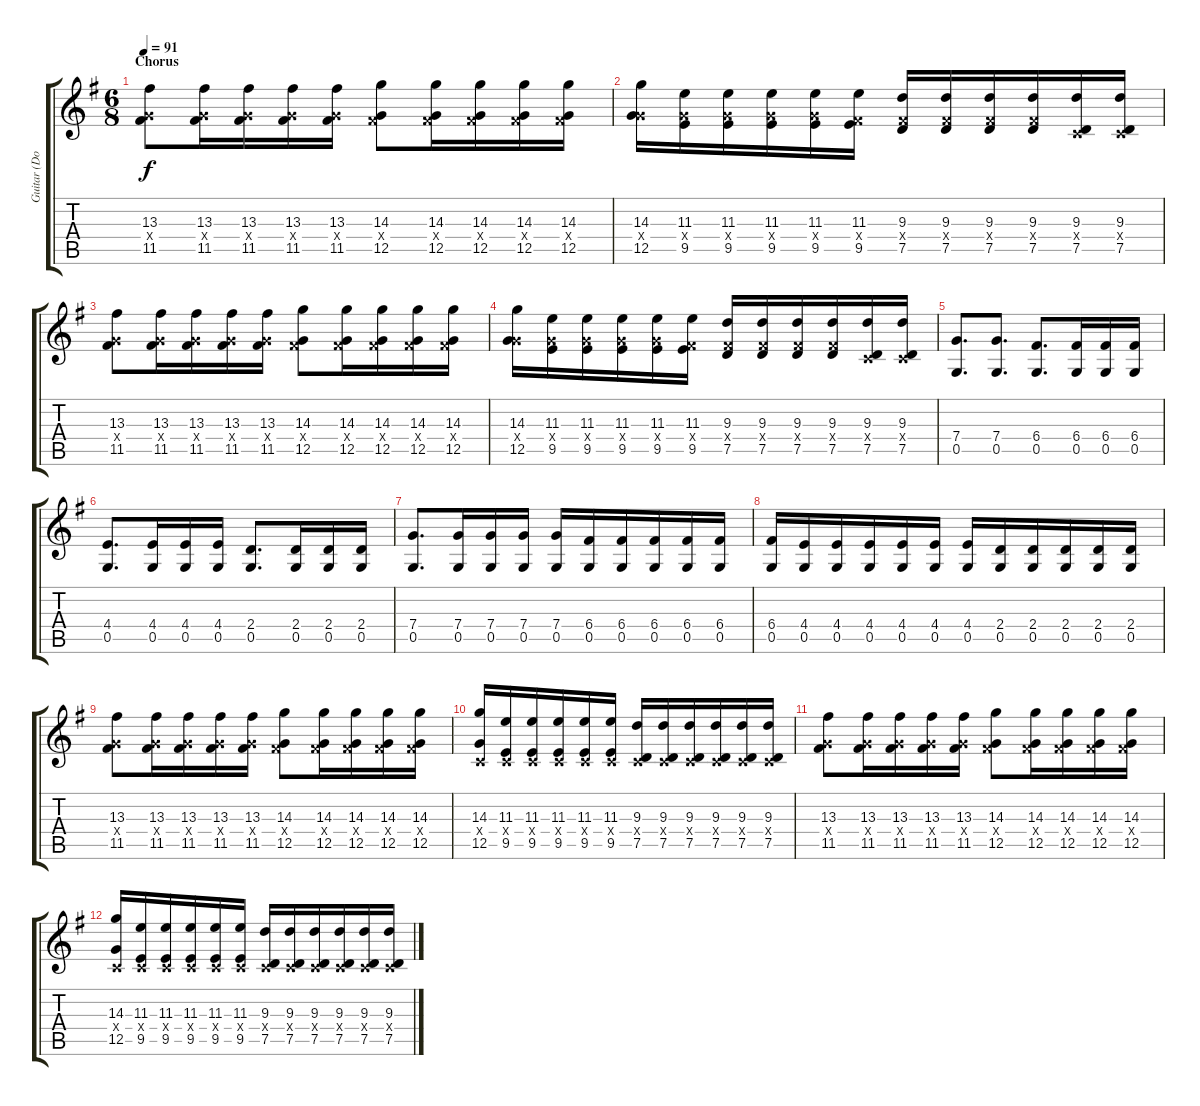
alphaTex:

\track ("Guitar (Doubled For Volume)" "Guitar (Do") {instrument overdrivenguitar}
\staff {score tabs}
\tuning (D4 A3 F3 C3 G2 C2) {hide}
\ts (6 8)
\section ("" "Chorus")
\tempo 91
\clef g2
\ks eminor
(13.3 7.4{x} 11.5).8{dy f} (13.3 7.4{x} 11.5).16 (13.3 7.4{x} 11.5).16 (13.3 7.4{x} 11.5).16 (13.3 7.4{x} 11.5).16 (14.3 6.4{x} 12.5).8 (14.3 6.4{x} 12.5).16 (14.3 6.4{x} 12.5).16 (14.3 6.4{x} 12.5).16 (14.3 6.4{x} 12.5).16 |
(14.3 7.4{x} 12.5).16 (11.3 7.4{x} 9.5).16 (11.3 7.4{x} 9.5).16 (11.3 7.4{x} 9.5).16 (11.3 7.4{x} 9.5).16 (11.3 6.4{x} 9.5).16 (9.3 6.4{x} 7.5).16 (9.3 6.4{x} 7.5).16 (9.3 6.4{x} 7.5).16 (9.3 6.4{x} 7.5).16 (9.3 0.4{x} 7.5).16 (9.3 0.4{x} 7.5).16 |
(13.3 7.4{x} 11.5).8 (13.3 7.4{x} 11.5).16 (13.3 7.4{x} 11.5).16 (13.3 7.4{x} 11.5).16 (13.3 7.4{x} 11.5).16 (14.3 6.4{x} 12.5).8 (14.3 6.4{x} 12.5).16 (14.3 6.4{x} 12.5).16 (14.3 6.4{x} 12.5).16 (14.3 6.4{x} 12.5).16 |
(14.3 7.4{x} 12.5).16 (11.3 7.4{x} 9.5).16 (11.3 7.4{x} 9.5).16 (11.3 7.4{x} 9.5).16 (11.3 7.4{x} 9.5).16 (11.3 6.4{x} 9.5).16 (9.3 6.4{x} 7.5).16 (9.3 6.4{x} 7.5).16 (9.3 6.4{x} 7.5).16 (9.3 6.4{x} 7.5).16 (9.3 0.4{x} 7.5).16 (9.3 0.4{x} 7.5).16 |
(7.4 0.5).8{d} (7.4 0.5).8{d} (6.4 0.5).8{d} (6.4 0.5).16 (6.4 0.5).16 (6.4 0.5).16 |
(4.4 0.5).8{d} (4.4 0.5).16 (4.4 0.5).16 (4.4 0.5).16 (2.4 0.5).8{d} (2.4 0.5).16 (2.4 0.5).16 (2.4 0.5).16 |
(7.4 0.5).8{d} (7.4 0.5).16 (7.4 0.5).16 (7.4 0.5).16 (7.4 0.5).16 (6.4 0.5).16 (6.4 0.5).16 (6.4 0.5).16 (6.4 0.5).16 (6.4 0.5).16 |
(6.4 0.5).16 (4.4 0.5).16 (4.4 0.5).16 (4.4 0.5).16 (4.4 0.5).16 (4.4 0.5).16 (4.4 0.5).16 (2.4 0.5).16 (2.4 0.5).16 (2.4 0.5).16 (2.4 0.5).16 (2.4 0.5).16 |
(13.3 7.4{x} 11.5).8 (13.3 7.4{x} 11.5).16 (13.3 7.4{x} 11.5).16 (13.3 7.4{x} 11.5).16 (13.3 7.4{x} 11.5).16 (14.3 6.4{x} 12.5).8 (14.3 6.4{x} 12.5).16 (14.3 6.4{x} 12.5).16 (14.3 6.4{x} 12.5).16 (14.3 6.4{x} 12.5).16 |
(14.3 0.4{x} 12.5).16 (11.3 0.4{x} 9.5).16 (11.3 0.4{x} 9.5).16 (11.3 0.4{x} 9.5).16 (11.3 0.4{x} 9.5).16 (11.3 0.4{x} 9.5).16 (9.3 0.4{x} 7.5).16 (9.3 0.4{x} 7.5).16 (9.3 0.4{x} 7.5).16 (9.3 0.4{x} 7.5).16 (9.3 0.4{x} 7.5).16 (9.3 0.4{x} 7.5).16 |
(13.3 7.4{x} 11.5).8 (13.3 7.4{x} 11.5).16 (13.3 7.4{x} 11.5).16 (13.3 7.4{x} 11.5).16 (13.3 7.4{x} 11.5).16 (14.3 6.4{x} 12.5).8 (14.3 6.4{x} 12.5).16 (14.3 6.4{x} 12.5).16 (14.3 6.4{x} 12.5).16 (14.3 6.4{x} 12.5).16 |
(14.3 0.4{x} 12.5).16 (11.3 0.4{x} 9.5).16 (11.3 0.4{x} 9.5).16 (11.3 0.4{x} 9.5).16 (11.3 0.4{x} 9.5).16 (11.3 0.4{x} 9.5).16 (9.3 0.4{x} 7.5).16 (9.3 0.4{x} 7.5).16 (9.3 0.4{x} 7.5).16 (9.3 0.4{x} 7.5).16 (9.3 0.4{x} 7.5).16 (9.3 0.4{x} 7.5).16
